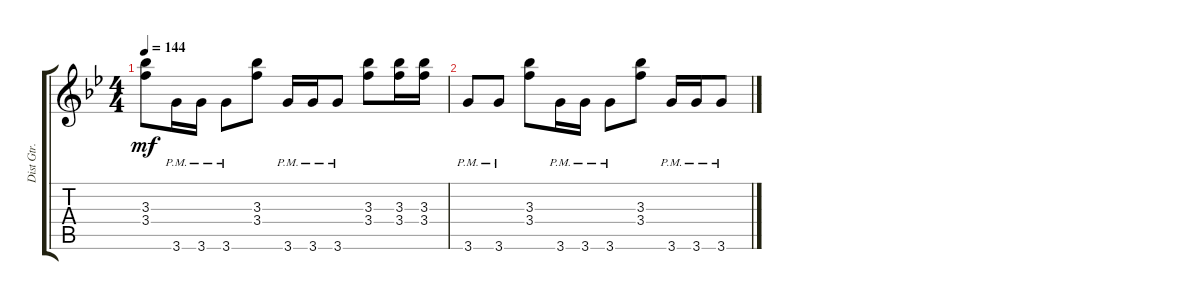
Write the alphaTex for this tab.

\track ("Dist Gtr." "Dist Gtr.") {instrument distortionguitar}
\staff {score tabs}
\tuning (E4 B3 G4 D4 A3 E3) {hide}
\ts (4 4)
\tempo 144
\clef g2
\ks bb
(3.3 3.4).8{dy mf} 3.6{pm}.16 3.6{pm}.16 3.6{pm}.8 (3.3 3.4).8 3.6{pm}.16 3.6{pm}.16 3.6{pm}.8 (3.3 3.4).8 (3.3 3.4).16 (3.3 3.4).16 |
3.6{pm}.8 3.6{pm}.8 (3.3 3.4).8 3.6{pm}.16 3.6{pm}.16 3.6{pm}.8 (3.3 3.4).8 3.6{pm}.16 3.6{pm}.16 3.6{pm}.8
